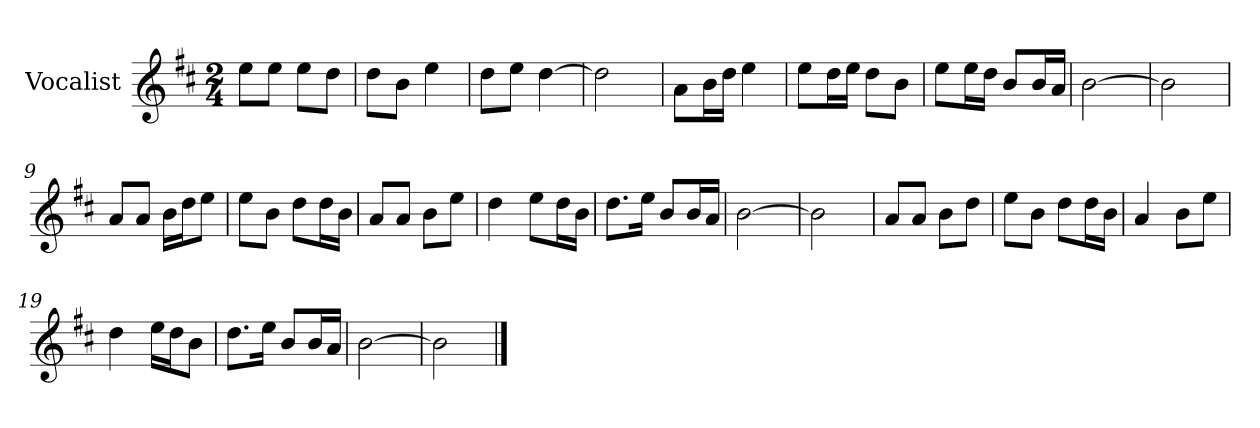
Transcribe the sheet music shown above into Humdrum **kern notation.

**kern
*part1
*staff1
*I"Vocalist
*k[f#c#]
*D:
*M2/4
=
8eeL
8eeJ
8eeL
8ddJ
=1
8ddL
8bJ
4ee
=2
8ddL
8eeJ
[4dd
=3
2dd]
=4
8aL
16bL
16ddJJ
4ee
=5
8eeL
16ddL
16eeJJ
8ddL
8bJ
=6
8eeL
16eeL
16ddJJ
8bL
16bL
16aJJ
=7
[2b
=8
2b]
=9
8aL
8aJ
16bLL
16ddJ
8eeJ
=10
8eeL
8bJ
8ddL
16ddL
16bJJ
=11
8aL
8aJ
8bL
8eeJ
=12
4dd
8eeL
16ddL
16bJJ
=13
8.ddL
16eeJk
8bL
16bL
16aJJ
=14
[2b
=15
2b]
=16
8aL
8aJ
8bL
8ddJ
=17
8eeL
8bJ
8ddL
16ddL
16bJJ
=18
4a
8bL
8eeJ
=19
4dd
16eeLL
16ddJ
8bJ
=20
8.ddL
16eeJk
8bL
16bL
16aJJ
=21
[2b
=22
2b]
==
*-
